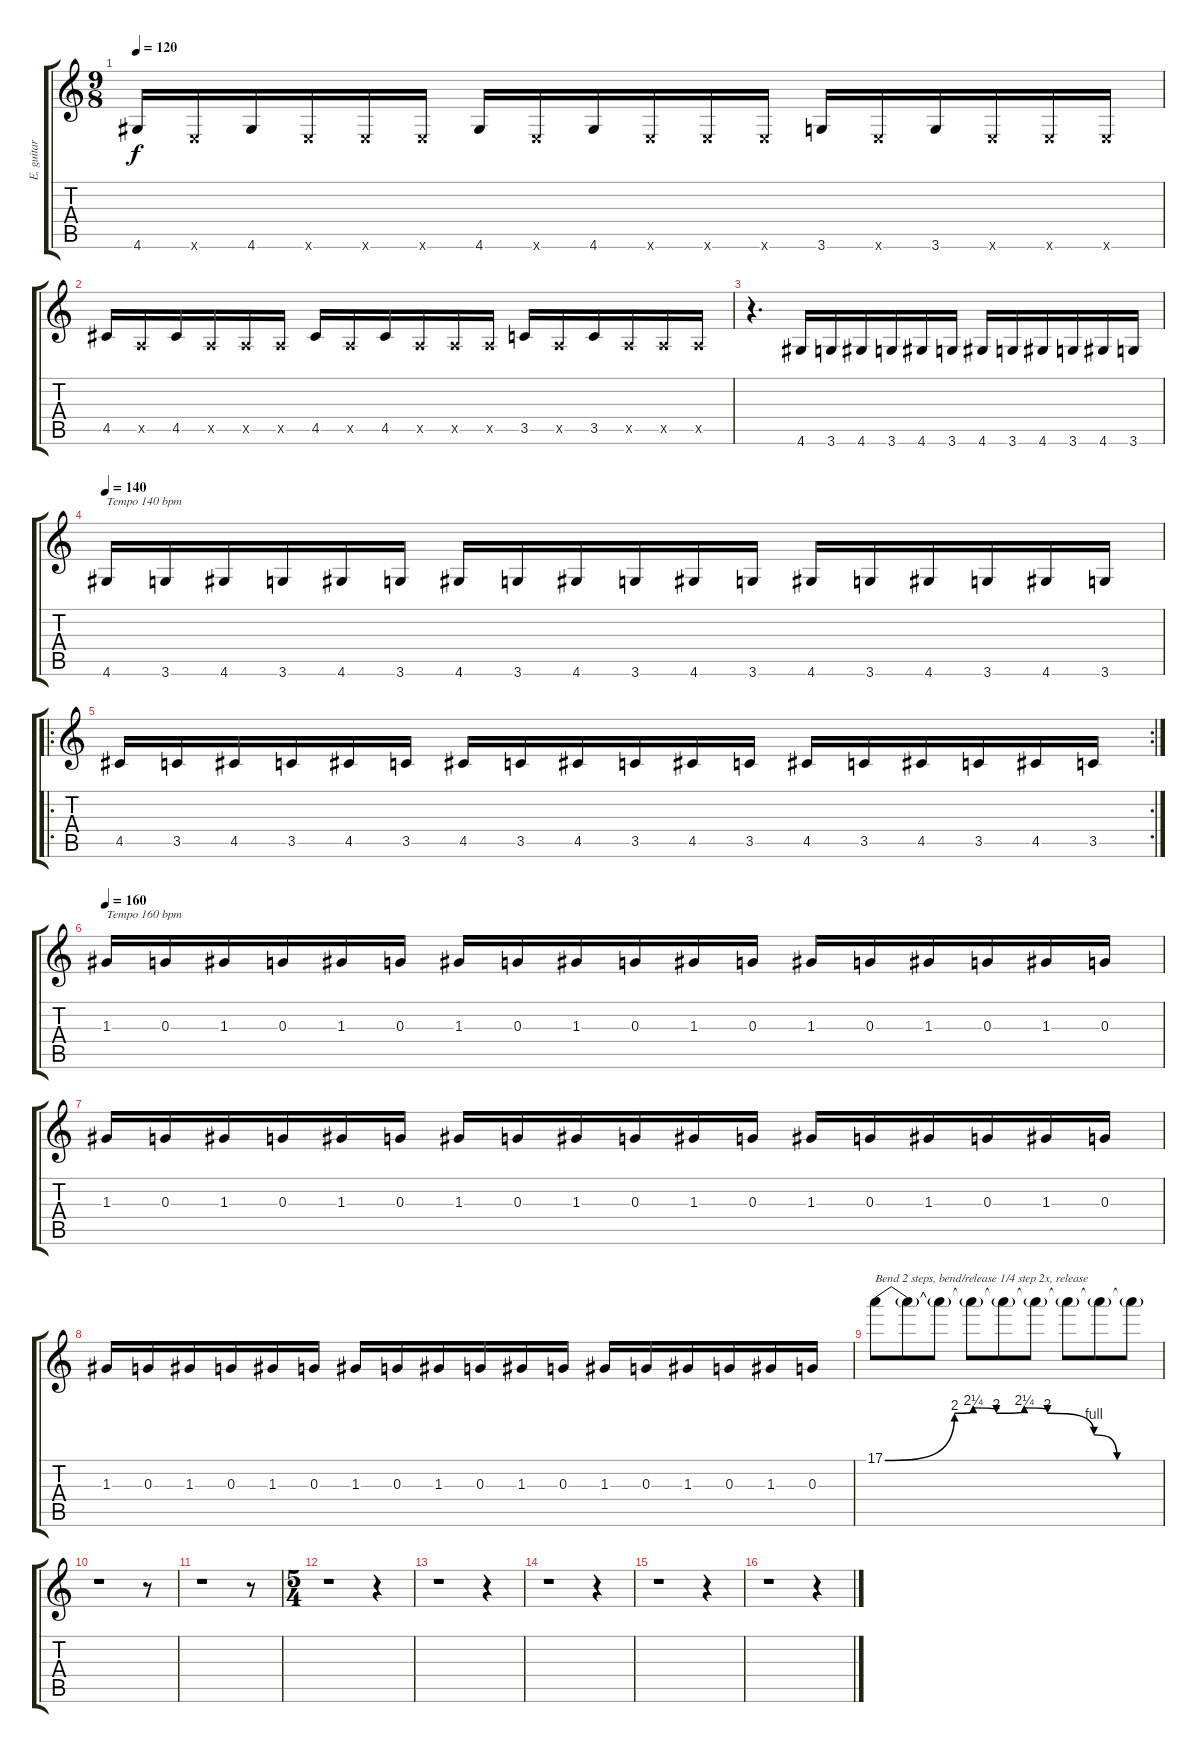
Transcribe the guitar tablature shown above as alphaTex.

\track ("E. guitar (distortion pedal)" "E. guitar ") {instrument distortionguitar}
\staff {score tabs}
\tuning (E4 B3 G3 D3 A2 E2) {hide}
\ts (9 8)
\tempo 120
\clef g2
\ks c
4.6.16{dy f} 0.6{x}.16 4.6.16 0.6{x}.16 0.6{x}.16 0.6{x}.16 4.6.16 0.6{x}.16 4.6.16 0.6{x}.16 0.6{x}.16 0.6{x}.16 3.6.16 0.6{x}.16 3.6.16 0.6{x}.16 0.6{x}.16 0.6{x}.16 |
4.5.16 0.5{x}.16 4.5.16 0.5{x}.16 0.5{x}.16 0.5{x}.16 4.5.16 0.5{x}.16 4.5.16 0.5{x}.16 0.5{x}.16 0.5{x}.16 3.5.16 0.5{x}.16 3.5.16 0.5{x}.16 0.5{x}.16 0.5{x}.16 |
r.4{d} 4.6.16 3.6.16 4.6.16 3.6.16 4.6.16 3.6.16 4.6.16 3.6.16 4.6.16 3.6.16 4.6.16 3.6.16 |
\tempo 140
4.6.16{txt "Tempo 140 bpm"} 3.6.16 4.6.16 3.6.16 4.6.16 3.6.16 4.6.16 3.6.16 4.6.16 3.6.16 4.6.16 3.6.16 4.6.16 3.6.16 4.6.16 3.6.16 4.6.16 3.6.16 |
\ro
\rc 2
4.5.16 3.5.16 4.5.16 3.5.16 4.5.16 3.5.16 4.5.16 3.5.16 4.5.16 3.5.16 4.5.16 3.5.16 4.5.16 3.5.16 4.5.16 3.5.16 4.5.16 3.5.16 |
\tempo 160
1.3.16{txt "Tempo 160 bpm"} 0.3.16 1.3.16 0.3.16 1.3.16 0.3.16 1.3.16 0.3.16 1.3.16 0.3.16 1.3.16 0.3.16 1.3.16 0.3.16 1.3.16 0.3.16 1.3.16 0.3.16 |
1.3.16 0.3.16 1.3.16 0.3.16 1.3.16 0.3.16 1.3.16 0.3.16 1.3.16 0.3.16 1.3.16 0.3.16 1.3.16 0.3.16 1.3.16 0.3.16 1.3.16 0.3.16 |
1.3.16 0.3.16 1.3.16 0.3.16 1.3.16 0.3.16 1.3.16 0.3.16 1.3.16 0.3.16 1.3.16 0.3.16 1.3.16 0.3.16 1.3.16 0.3.16 1.3.16 0.3.16 |
17.1{be (custom 0 0 15 8 19 9 24 8 30 9 35 8 45 4 50 0 60 0)}.8{txt "Bend 2 steps, bend/release 1/4 step 2x, release "} 17.1{t}.8 17.1{t}.8 17.1{t}.8 17.1{t}.8 17.1{t}.8 17.1{t}.8 17.1{t}.8 17.1{t}.8 |
r.1 r.8 |
r.1 r.8 |
\ts (5 4)
r.1 r.4 |
r.1 r.4 |
r.1 r.4 |
r.1 r.4 |
r.1 r.4
